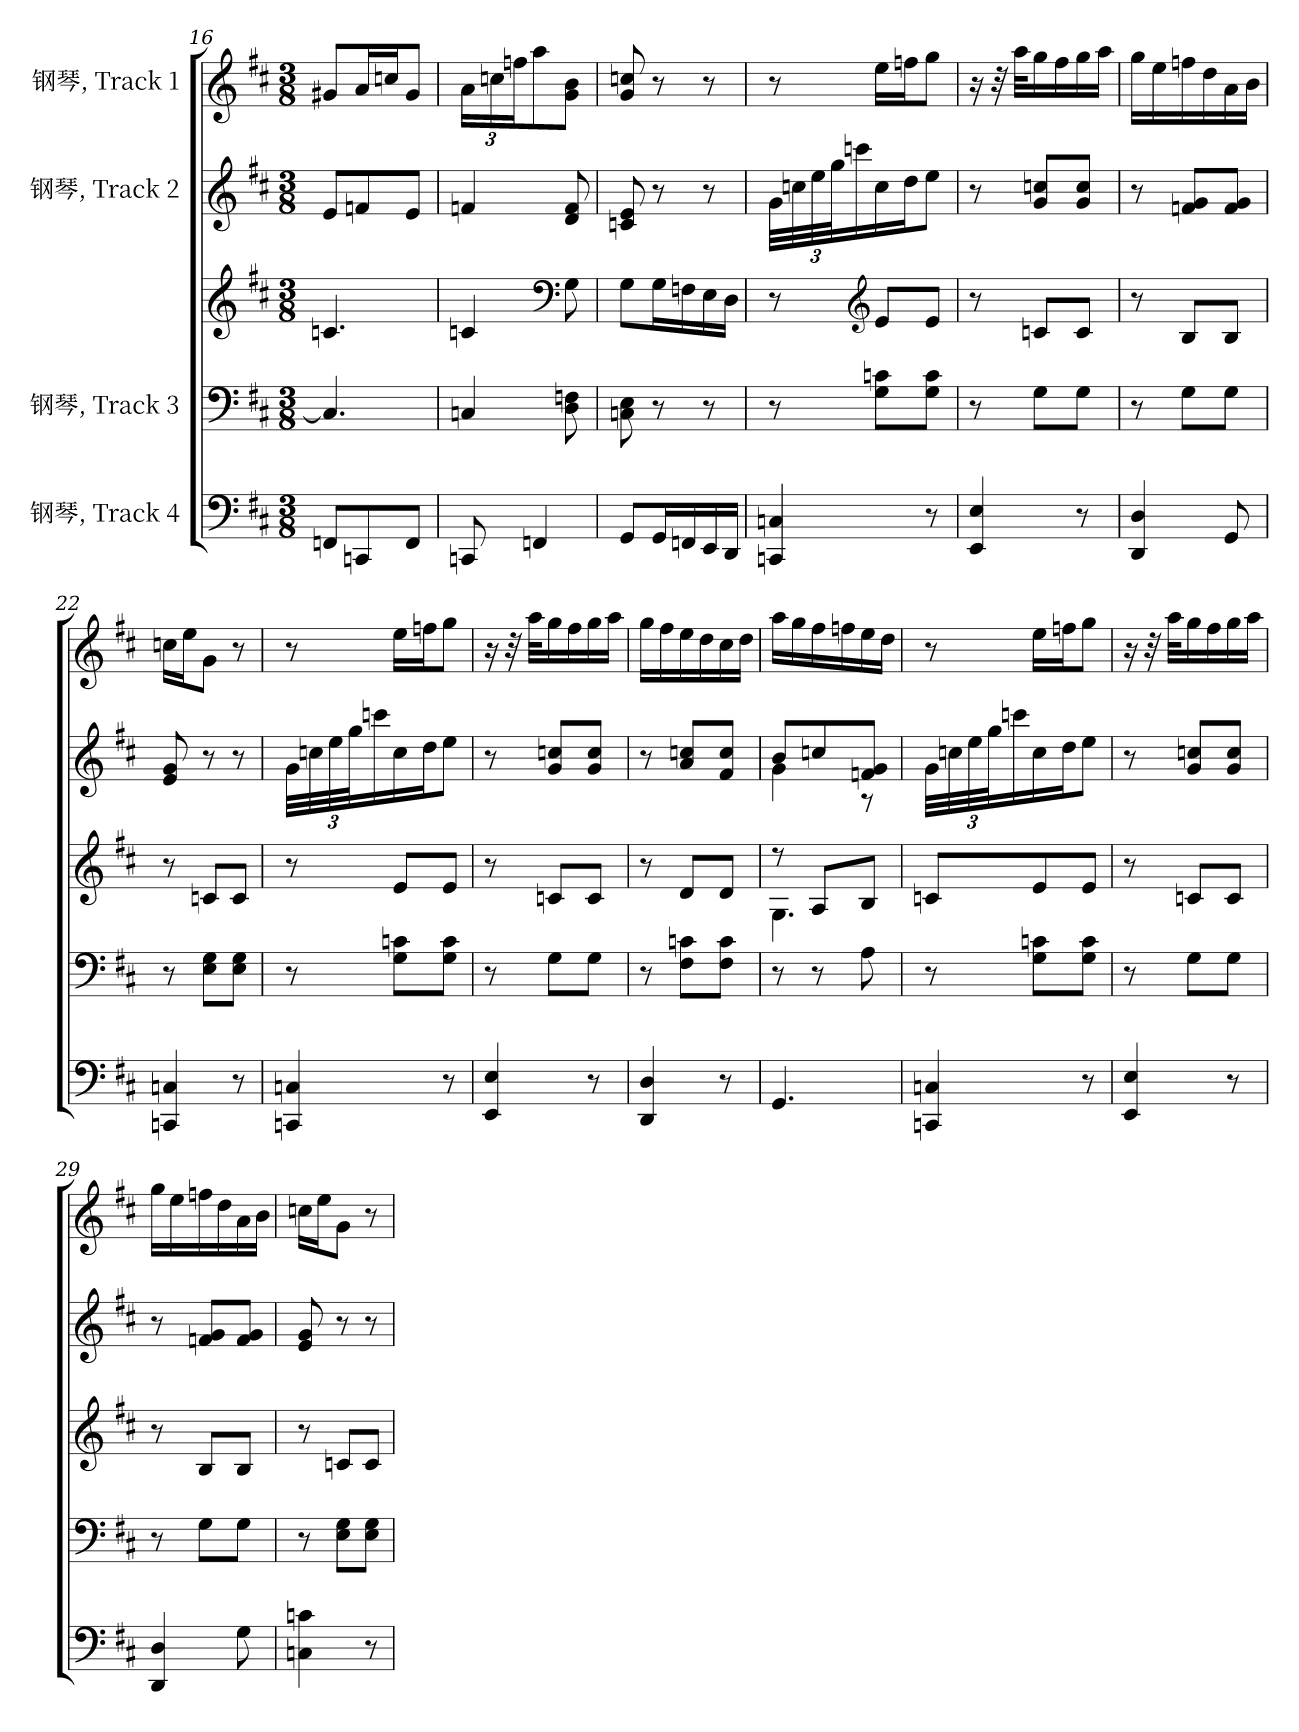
**kern	**kern	**kern	**kern	**kern
*part4	*part3	*part3	*part2	*part1
*staff5	*staff4	*staff3	*staff2	*staff1
*I"钢琴, Track 4	*I"钢琴, Track 3	*	*I"钢琴, Track 2	*I"钢琴, Track 1
!!LO:PB:g=z
*clefF4	*clefF4	*clefG2	*clefG2	*clefG2
*k[f#c#]	*k[f#c#]	*k[f#c#]	*k[f#c#]	*k[f#c#]
*M3/8	*M3/8	*M3/8	*M3/8	*M3/8
=16	=16	=16	=16	=16
8FFn/L	4.C/]	4.cn/	8e/L	8g#X/L
8CCn/	.	.	8fn/	16a/L
.	.	.	.	16ccn/J
8FF/J	.	.	8e/J	8g#/J
=17	=17	=17	=17	=17
*	*	*	*	*Xbrackettup
8CCn/	4Cn/	4cn/	4fn/	24a\LL
.	.	.	.	24ccn\
.	.	.	.	24ffn\J
4FFn/	.	.	.	8aa\
*	*	*clefF4	*	*
.	8D\ 8Fn\	8G\	8d/ 8f/	8g\ 8b\J
=18	=18	=18	=18	=18
8GG/L	8Cn\ 8E\	8G\L	8cn/ 8e/	8g/ 8ccn/
16GG/L	8r	16G\L	8r	8r
16FFn/	.	16Fn\	.	.
16EE/	8r	16E\	8r	8r
16DD/JJ	.	16D\JJ	.	.
=19	=19	=19	=19	=19
*	*	*	*Xbrackettup	*
4CCn/ 4Cn/	8r	8r	48g\LLL	8r
.	.	.	48ccn\	.
.	.	.	48ee\	.
.	.	.	48gg\J	.
.	.	.	24cccn\	.
*	*	*clefG2	*	*
.	8G\ 8cn\L	8e/L	16cc\	16ee\LL
.	.	.	16dd\J	16ffn\J
8r	8G\ 8c\J	8e/J	8ee\J	8gg\J
=20	=20	=20	=20	=20
4EE/ 4E/	8r	8r	8r	16r
.	.	.	.	32r
.	.	.	.	32aa\KLL
.	8G\L	8cn/L	8g/ 8ccn/L	16gg\
.	.	.	.	16ff#\
8r	8G\J	8c/J	8g/ 8cc/J	16gg\
.	.	.	.	16aa\JJ
!!LO:LB:g=z
=21	=21	=21	=21	=21
4DD/ 4D/	8r	8r	8r	16gg\LL
.	.	.	.	16ee\
.	8G\L	8B/L	8fn/ 8g/L	16ffn\
.	.	.	.	16dd\
8GG/	8G\J	8B/J	8f/ 8g/J	16a\
.	.	.	.	16b\JJ
=22	=22	=22	=22	=22
4CCn/ 4Cn/	8r	8r	8e/ 8g/	16ccn\LL
.	.	.	.	16ee\J
.	8E\ 8G\L	8cn/L	8r	8g\J
8r	8E\ 8G\J	8c/J	8r	8r
=23	=23	=23	=23	=23
4CCn/ 4Cn/	8r	8r	48g\LLL	8r
.	.	.	48ccn\	.
.	.	.	48ee\	.
.	.	.	48gg\J	.
.	.	.	24cccn\	.
.	8G\ 8cn\L	8e/L	16cc\	16ee\LL
.	.	.	16dd\J	16ffn\J
8r	8G\ 8c\J	8e/J	8ee\J	8gg\J
=24	=24	=24	=24	=24
4EE/ 4E/	8r	8r	8r	16r
.	.	.	.	32r
.	.	.	.	32aa\KLL
.	8G\L	8cn/L	8g/ 8ccn/L	16gg\
.	.	.	.	16ff#\
8r	8G\J	8c/J	8g/ 8cc/J	16gg\
.	.	.	.	16aa\JJ
=25	=25	=25	=25	=25
4DD/ 4D/	8r	8r	8r	16gg\LL
.	.	.	.	16ff#\
.	8F#\ 8cn\L	8d/L	8a/ 8ccn/L	16ee\
.	.	.	.	16dd\
8r	8F#\ 8c\J	8d/J	8f#/ 8cc/J	16cc#\
.	.	.	.	16dd\JJ
!!LO:PB:g=z
=26	=26	=26	=26	=26
*	*	*^	*^	*
4.GG/	8r	8r	4.G\	8b/L	4g\	16aa\LL
.	.	.	.	.	.	16gg\
.	8r	8A/L	.	8ccn/	.	16ff#\
.	.	.	.	.	.	16ffn\
.	8A\	8B/J	.	8fn/ 8g/J	8r	16ee\
.	.	.	.	.	.	16dd\JJ
*	*	*v	*v	*	*	*
*	*	*	*v	*v	*
=27	=27	=27	=27	=27
4CCn/ 4Cn/	8r	8cn/L	48g\LLL	8r
.	.	.	48ccn\	.
.	.	.	48ee\	.
.	.	.	48gg\J	.
.	.	.	24cccn\	.
.	8G\ 8cn\L	8e/	16cc\	16ee\LL
.	.	.	16dd\J	16ffn\J
8r	8G\ 8c\J	8e/J	8ee\J	8gg\J
=28	=28	=28	=28	=28
4EE/ 4E/	8r	8r	8r	16r
.	.	.	.	32r
.	.	.	.	32aa\KLL
.	8G\L	8cn/L	8g/ 8ccn/L	16gg\
.	.	.	.	16ff#\
8r	8G\J	8c/J	8g/ 8cc/J	16gg\
.	.	.	.	16aa\JJ
=29	=29	=29	=29	=29
4DD/ 4D/	8r	8r	8r	16gg\LL
.	.	.	.	16ee\
.	8G\L	8B/L	8fn/ 8g/L	16ffn\
.	.	.	.	16dd\
8G\	8G\J	8B/J	8f/ 8g/J	16a\
.	.	.	.	16b\JJ
=30	=30	=30	=30	=30
4Cn\ 4cn\	8r	8r	8e/ 8g/	16ccn\LL
.	.	.	.	16ee\J
.	8E\ 8G\L	8cn/L	8r	8g\J
8r	8E\ 8G\J	8c/J	8r	8r
=	=	=	=	=
*-	*-	*-	*-	*-
